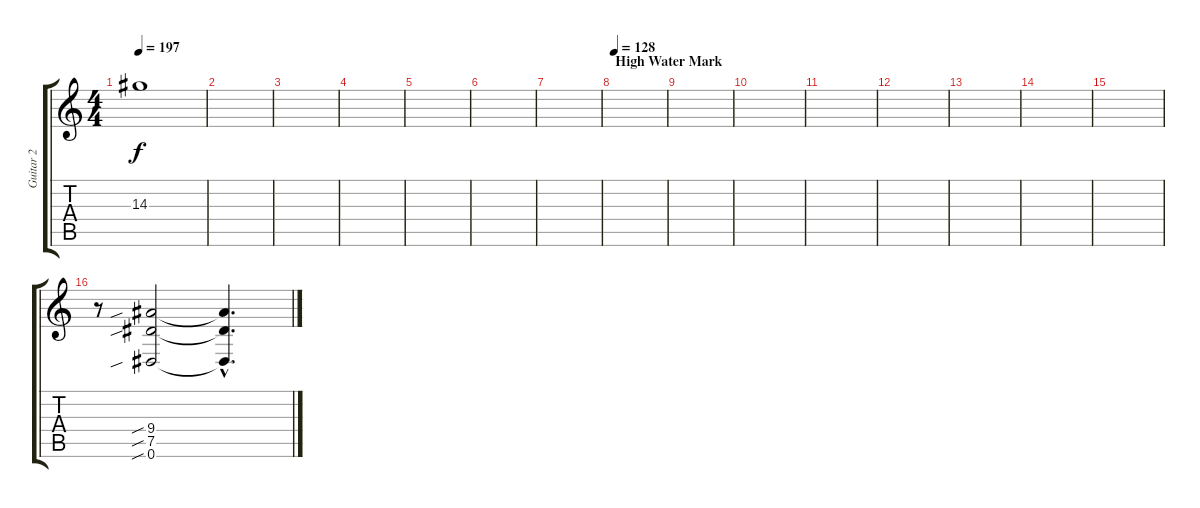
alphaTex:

\track ("Guitar 2" "Guitar 2") {instrument overdrivenguitar}
\staff {score tabs}
\tuning (Eb4 Bb3 Gb3 Db3 Ab2 Eb2) {hide}
\ts (4 4)
\tempo 197
\clef g2
\ks c
14.3{t}.1{dy f volume 0} |
|
|
|
|
|
|
\section ("" "High Water Mark")
\tempo 128
|
|
|
|
|
|
|
|
r.8{volume 8 balance 2 instrument overdrivenguitar} (9.4{sib} 7.5{sib} 0.6{sib}).2 (9.4{hac t} 7.5{hac t} 0.6{hac t}).4{d}
